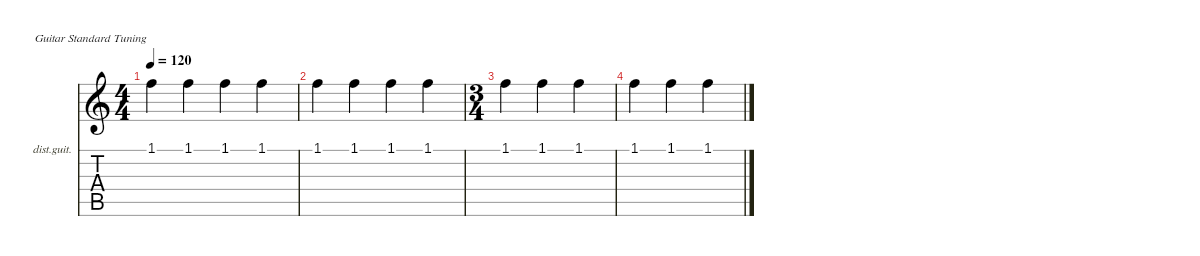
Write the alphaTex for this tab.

\defaultSystemsLayout 4
\hideDynamics
\bracketExtendMode nobrackets
\firstSystemTrackNameOrientation horizontal
\otherSystemsTrackNameOrientation horizontal
\track ("Distortion Guitar" "dist.guit.") {defaultSystemsLayout 4 instrument distortionguitar}
\staff {score tabs}
\tuning (E4 B3 G3 D3 A2 E2)
\ts (4 4)
\tempo 120
\clef g2
\ks c
1.1.4{dy mf instrument distortionguitar} 1.1.4 1.1.4 1.1.4 |
1.1.4 1.1.4 1.1.4 1.1.4 |
\ts (3 4)
\beaming (8 2 2 2)
1.1.4 1.1.4 1.1.4 |
1.1.4 1.1.4 1.1.4
